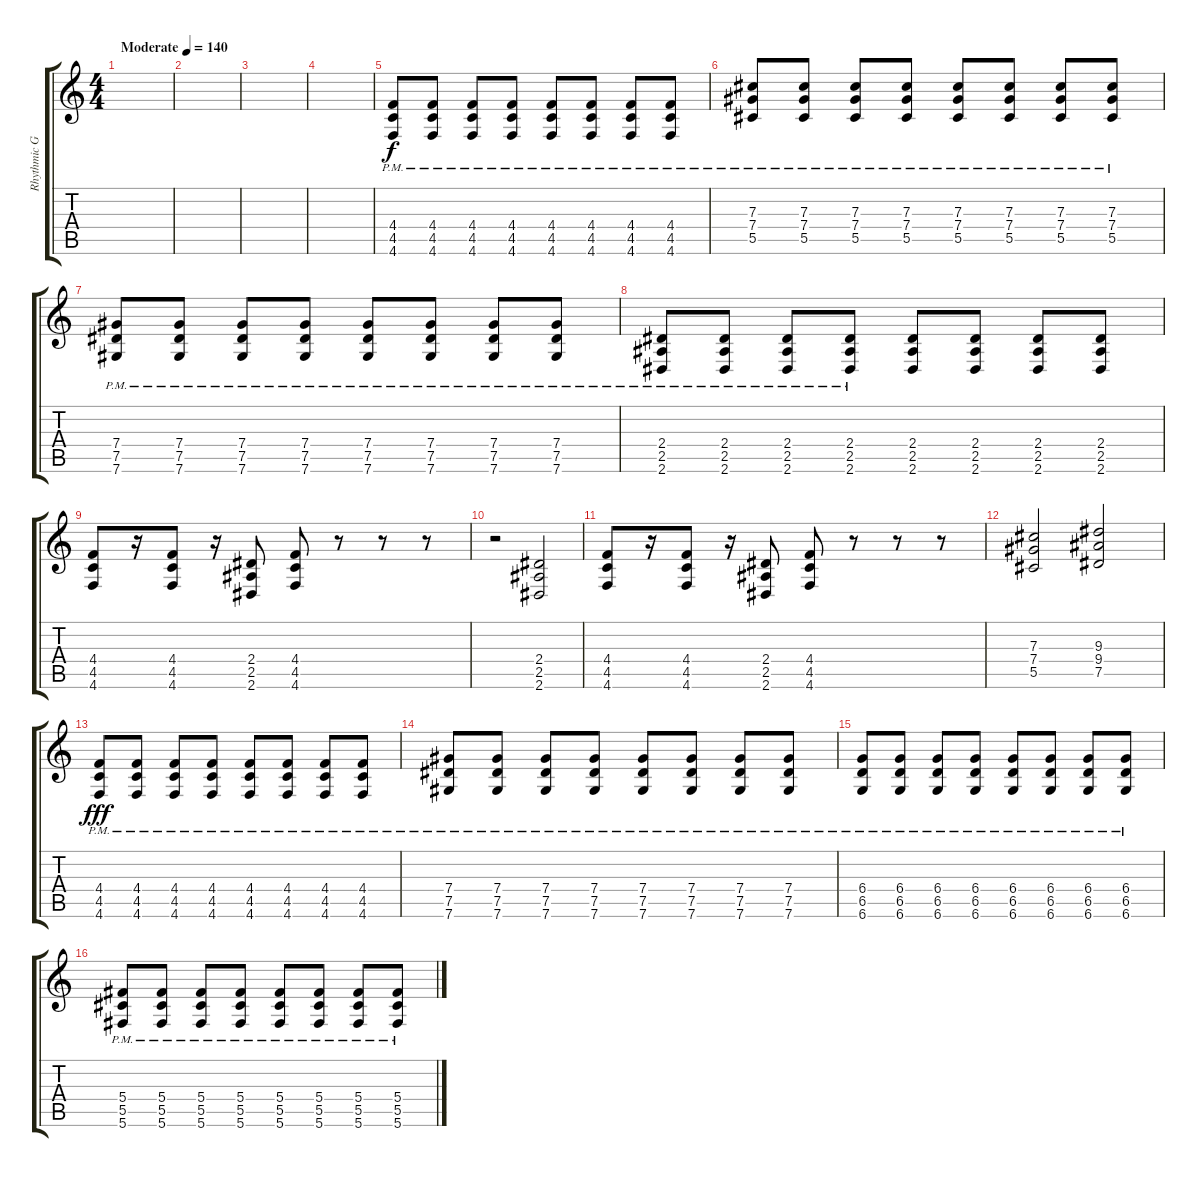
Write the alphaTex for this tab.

\track ("Rhythmic Guitar" "Rhythmic G") {instrument distortionguitar}
\staff {score tabs}
\tuning (Eb4 Bb3 Gb3 Db3 Ab2 Db2) {hide}
\ts (4 4)
\tempo (140 "Moderate")
\clef g2
\ks c
|
|
|
|
(4.4{pm} 4.5{pm} 4.6{pm}).8 (4.4{pm} 4.5{pm} 4.6{pm}).8 (4.4{pm} 4.5{pm} 4.6{pm}).8 (4.4{pm} 4.5{pm} 4.6{pm}).8 (4.4{pm} 4.5{pm} 4.6{pm}).8 (4.4{pm} 4.5{pm} 4.6{pm}).8 (4.4{pm} 4.5{pm} 4.6{pm}).8 (4.4{pm} 4.5{pm} 4.6{pm}).8 |
(7.3{pm} 7.4{pm} 5.5{pm}).8 (7.3{pm} 7.4{pm} 5.5{pm}).8 (7.3{pm} 7.4{pm} 5.5{pm}).8 (7.3{pm} 7.4{pm} 5.5{pm}).8 (7.3{pm} 7.4{pm} 5.5{pm}).8 (7.3{pm} 7.4{pm} 5.5{pm}).8 (7.3{pm} 7.4{pm} 5.5{pm}).8 (7.3{pm} 7.4{pm} 5.5{pm}).8 |
(7.4{pm} 7.5{pm} 7.6{pm}).8 (7.4{pm} 7.5{pm} 7.6{pm}).8 (7.4{pm} 7.5{pm} 7.6{pm}).8 (7.4{pm} 7.5{pm} 7.6{pm}).8 (7.4{pm} 7.5{pm} 7.6{pm}).8 (7.4{pm} 7.5{pm} 7.6{pm}).8 (7.4{pm} 7.5{pm} 7.6{pm}).8 (7.4{pm} 7.5{pm} 7.6{pm}).8 |
(2.4{pm} 2.5{pm} 2.6{pm}).8 (2.4{pm} 2.5{pm} 2.6{pm}).8 (2.4{pm} 2.5{pm} 2.6{pm}).8 (2.4{pm} 2.5{pm} 2.6{pm}).8 (2.4 2.5 2.6).8 (2.4 2.5 2.6).8 (2.4 2.5 2.6).8 (2.4 2.5 2.6).8 |
(4.4 4.5 4.6).8 r.16 (4.4 4.5 4.6).8 r.16 (2.4 2.5 2.6).8 (4.4 4.5 4.6).8 r.8 r.8 r.8 |
r.2 (2.4 2.5 2.6).2 |
(4.4 4.5 4.6).8 r.16 (4.4 4.5 4.6).8 r.16 (2.4 2.5 2.6).8 (4.4 4.5 4.6).8 r.8 r.8 r.8 |
(7.3 7.4 5.5).2 (9.3 9.4 7.5).2 |
(4.4{pm} 4.5{pm} 4.6{pm}).8{dy fff} (4.4{pm} 4.5{pm} 4.6{pm}).8 (4.4{pm} 4.5{pm} 4.6{pm}).8 (4.4{pm} 4.5{pm} 4.6{pm}).8 (4.4{pm} 4.5{pm} 4.6{pm}).8 (4.4{pm} 4.5{pm} 4.6{pm}).8 (4.4{pm} 4.5{pm} 4.6{pm}).8 (4.4{pm} 4.5{pm} 4.6{pm}).8 |
(7.4{pm} 7.5{pm} 7.6{pm}).8 (7.4{pm} 7.5{pm} 7.6{pm}).8 (7.4{pm} 7.5{pm} 7.6{pm}).8 (7.4{pm} 7.5{pm} 7.6{pm}).8 (7.4{pm} 7.5{pm} 7.6{pm}).8 (7.4{pm} 7.5{pm} 7.6{pm}).8 (7.4{pm} 7.5{pm} 7.6{pm}).8 (7.4{pm} 7.5{pm} 7.6{pm}).8 |
(6.4{pm} 6.5{pm} 6.6{pm}).8 (6.4{pm} 6.5{pm} 6.6{pm}).8 (6.4{pm} 6.5{pm} 6.6{pm}).8 (6.4{pm} 6.5{pm} 6.6{pm}).8 (6.4{pm} 6.5{pm} 6.6{pm}).8 (6.4{pm} 6.5{pm} 6.6{pm}).8 (6.4{pm} 6.5{pm} 6.6{pm}).8 (6.4{pm} 6.5{pm} 6.6{pm}).8 |
(5.4{pm} 5.5{pm} 5.6{pm}).8 (5.4{pm} 5.5{pm} 5.6{pm}).8 (5.4{pm} 5.5{pm} 5.6{pm}).8 (5.4{pm} 5.5{pm} 5.6{pm}).8 (5.4{pm} 5.5{pm} 5.6{pm}).8 (5.4{pm} 5.5{pm} 5.6{pm}).8 (5.4{pm} 5.5{pm} 5.6{pm}).8 (5.4{pm} 5.5{pm} 5.6{pm}).8
